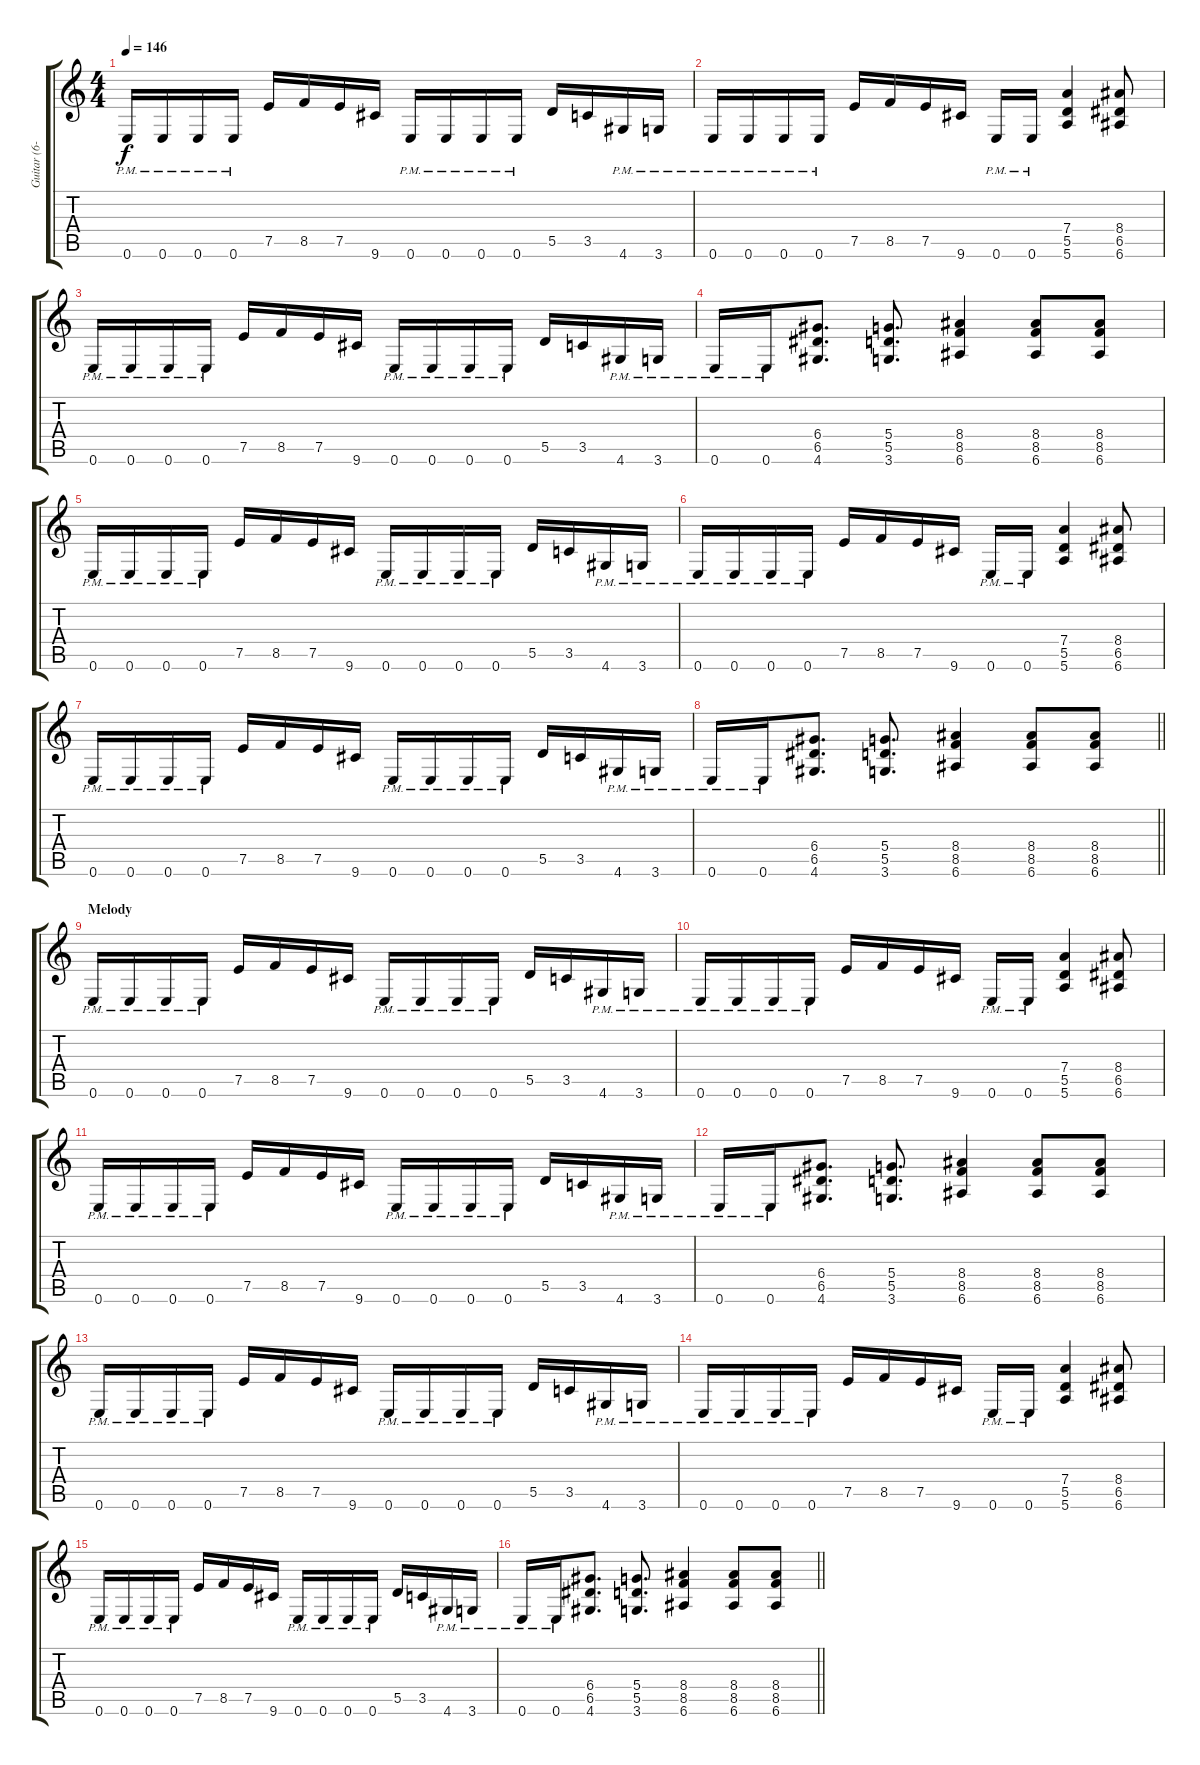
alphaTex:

\track ("Guitar (6-string)" "Guitar (6-") {instrument distortionguitar}
\staff {score tabs}
\tuning (E4 B3 G3 D3 A2 E2) {hide}
\ts (4 4)
\tempo 146
\clef g2
\ks c
0.6{pm}.16{dy f instrument distortionguitar} 0.6{pm}.16 0.6{pm}.16 0.6{pm}.16 7.5.16 8.5.16 7.5.16 9.6.16 0.6{pm}.16 0.6{pm}.16 0.6{pm}.16 0.6{pm}.16 5.5.16 3.5.16 4.6{pm}.16 3.6{pm}.16 |
0.6{pm}.16 0.6{pm}.16 0.6{pm}.16 0.6{pm}.16 7.5.16 8.5.16 7.5.16 9.6.16 0.6{pm}.16 0.6{pm}.16 (7.4 5.5 5.6).4 (8.4 6.5 6.6).8 |
0.6{pm}.16 0.6{pm}.16 0.6{pm}.16 0.6{pm}.16 7.5.16 8.5.16 7.5.16 9.6.16 0.6{pm}.16 0.6{pm}.16 0.6{pm}.16 0.6{pm}.16 5.5.16 3.5.16 4.6{pm}.16 3.6{pm}.16 |
0.6{pm}.16 0.6{pm}.16 (6.4 6.5 4.6).8{d} (5.4 5.5 3.6).8{d} (8.4 8.5 6.6).4 (8.4 8.5 6.6).8 (8.4 8.5 6.6).8 |
0.6{pm}.16 0.6{pm}.16 0.6{pm}.16 0.6{pm}.16 7.5.16 8.5.16 7.5.16 9.6.16 0.6{pm}.16 0.6{pm}.16 0.6{pm}.16 0.6{pm}.16 5.5.16 3.5.16 4.6{pm}.16 3.6{pm}.16 |
0.6{pm}.16 0.6{pm}.16 0.6{pm}.16 0.6{pm}.16 7.5.16 8.5.16 7.5.16 9.6.16 0.6{pm}.16 0.6{pm}.16 (7.4 5.5 5.6).4 (8.4 6.5 6.6).8 |
0.6{pm}.16 0.6{pm}.16 0.6{pm}.16 0.6{pm}.16 7.5.16 8.5.16 7.5.16 9.6.16 0.6{pm}.16 0.6{pm}.16 0.6{pm}.16 0.6{pm}.16 5.5.16 3.5.16 4.6{pm}.16 3.6{pm}.16 |
\barLineRight lightlight
0.6{pm}.16 0.6{pm}.16 (6.4 6.5 4.6).8{d} (5.4 5.5 3.6).8{d} (8.4 8.5 6.6).4 (8.4 8.5 6.6).8 (8.4 8.5 6.6).8 |
\section ("" "Melody")
0.6{pm}.16 0.6{pm}.16 0.6{pm}.16 0.6{pm}.16 7.5.16 8.5.16 7.5.16 9.6.16 0.6{pm}.16 0.6{pm}.16 0.6{pm}.16 0.6{pm}.16 5.5.16 3.5.16 4.6{pm}.16 3.6{pm}.16 |
0.6{pm}.16 0.6{pm}.16 0.6{pm}.16 0.6{pm}.16 7.5.16 8.5.16 7.5.16 9.6.16 0.6{pm}.16 0.6{pm}.16 (7.4 5.5 5.6).4 (8.4 6.5 6.6).8 |
0.6{pm}.16 0.6{pm}.16 0.6{pm}.16 0.6{pm}.16 7.5.16 8.5.16 7.5.16 9.6.16 0.6{pm}.16 0.6{pm}.16 0.6{pm}.16 0.6{pm}.16 5.5.16 3.5.16 4.6{pm}.16 3.6{pm}.16 |
0.6{pm}.16 0.6{pm}.16 (6.4 6.5 4.6).8{d} (5.4 5.5 3.6).8{d} (8.4 8.5 6.6).4 (8.4 8.5 6.6).8 (8.4 8.5 6.6).8 |
0.6{pm}.16 0.6{pm}.16 0.6{pm}.16 0.6{pm}.16 7.5.16 8.5.16 7.5.16 9.6.16 0.6{pm}.16 0.6{pm}.16 0.6{pm}.16 0.6{pm}.16 5.5.16 3.5.16 4.6{pm}.16 3.6{pm}.16 |
0.6{pm}.16 0.6{pm}.16 0.6{pm}.16 0.6{pm}.16 7.5.16 8.5.16 7.5.16 9.6.16 0.6{pm}.16 0.6{pm}.16 (7.4 5.5 5.6).4 (8.4 6.5 6.6).8 |
0.6{pm}.16 0.6{pm}.16 0.6{pm}.16 0.6{pm}.16 7.5.16 8.5.16 7.5.16 9.6.16 0.6{pm}.16 0.6{pm}.16 0.6{pm}.16 0.6{pm}.16 5.5.16 3.5.16 4.6{pm}.16 3.6{pm}.16 |
\barLineRight lightlight
0.6{pm}.16 0.6{pm}.16 (6.4 6.5 4.6).8{d} (5.4 5.5 3.6).8{d} (8.4 8.5 6.6).4 (8.4 8.5 6.6).8 (8.4 8.5 6.6).8
